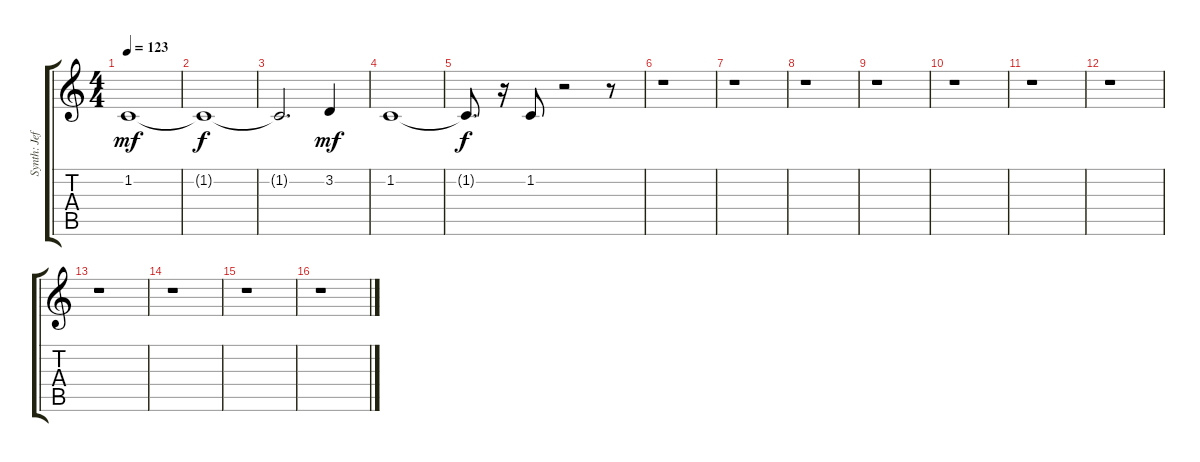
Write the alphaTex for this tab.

\track ("Synth: Jeff Jacobs" "Synth: Jef") {instrument synthbrass2}
\staff {score tabs}
\tuning (E4 B3 G3 D3 A2 E2) {hide}
\ts (4 4)
\tempo 123
\clef g2
\ks c
1.2.1{dy mf} |
1.2{t}.1{dy f} |
1.2{t}.2{d} 3.2.4{dy mf} |
1.2.1 |
1.2{t}.8{d dy f} r.16 1.2.8 r.2 r.8 |
r.1 |
r.1 |
r.1 |
r.1 |
r.1 |
r.1 |
r.1 |
r.1 |
r.1 |
r.1 |
r.1
